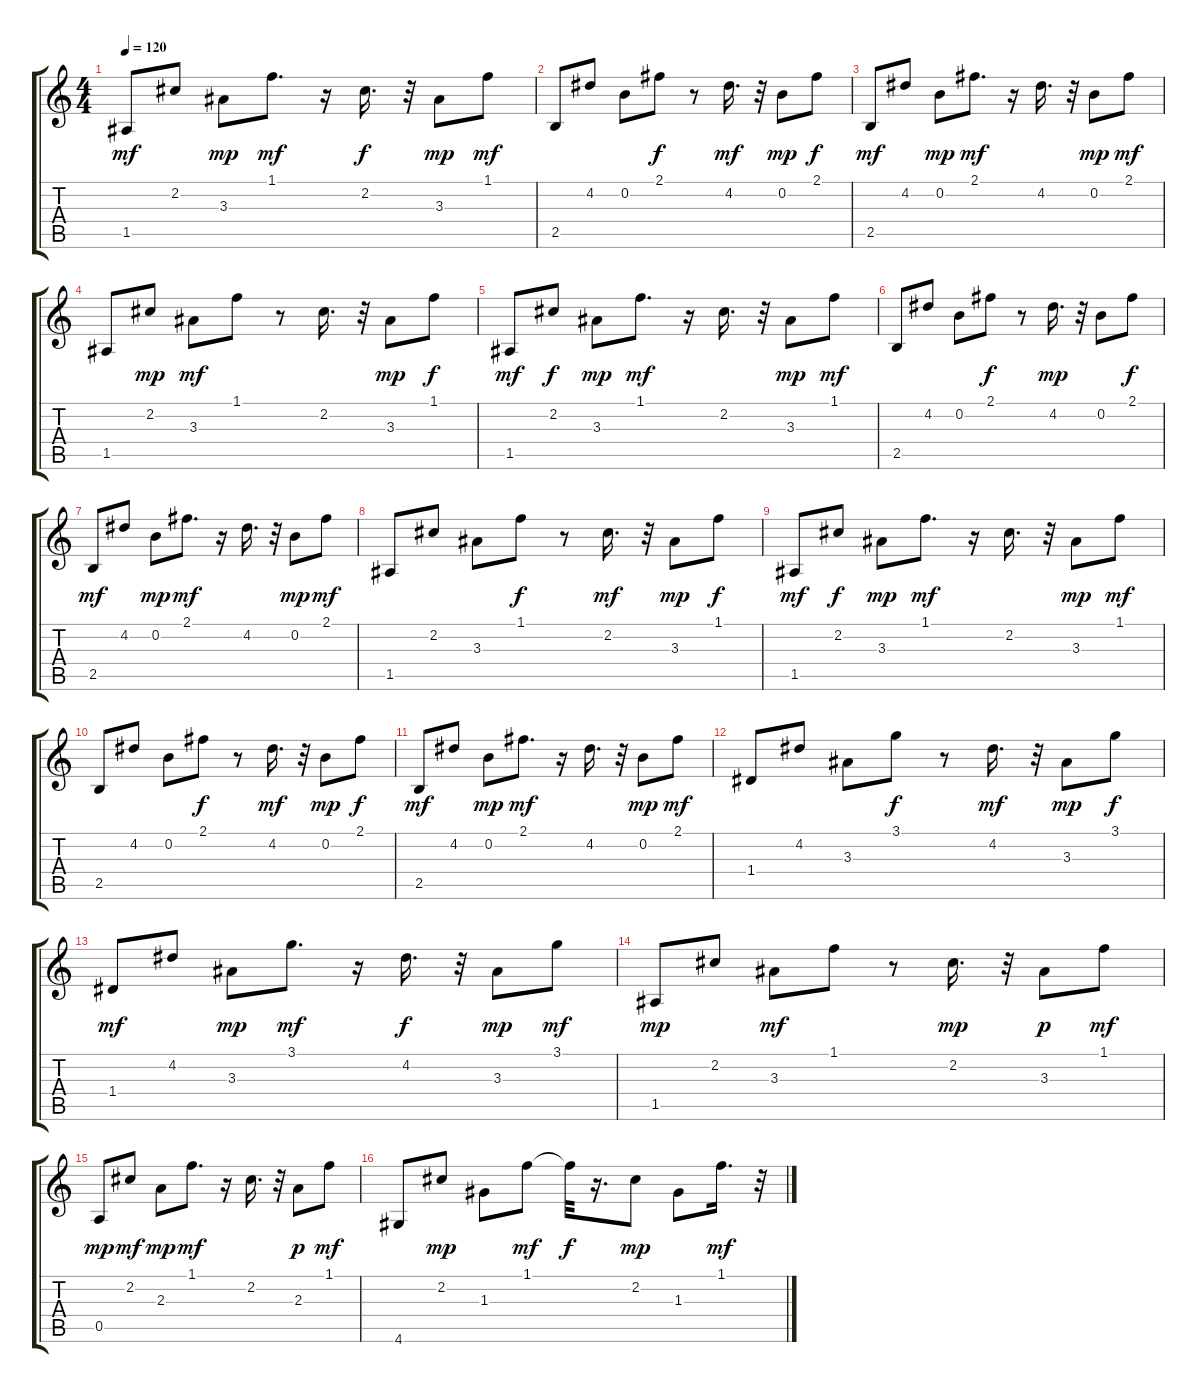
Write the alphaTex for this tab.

\track "" {instrument acousticguitarsteel}
\staff {score tabs}
\tuning (E4 B3 G3 D3 A2 E2) {hide}
\ts (4 4)
\tempo 120
\clef g2
\ks c
1.5.8{dy mf} 2.2.8 3.3.8{dy mp} 1.1.8{d dy mf} r.16 2.2.16{d dy f} r.32 3.3.8{dy mp} 1.1.8{dy mf} |
2.5.8 4.2.8 0.2.8 2.1.8{dy f} r.8 4.2.16{d dy mf} r.32 0.2.8{dy mp} 2.1.8{dy f} |
2.5.8{dy mf} 4.2.8 0.2.8{dy mp} 2.1.8{d dy mf} r.16 4.2.16{d} r.32 0.2.8{dy mp} 2.1.8{dy mf} |
1.5.8 2.2.8{dy mp} 3.3.8{dy mf} 1.1.8 r.8 2.2.16{d} r.32 3.3.8{dy mp} 1.1.8{dy f} |
1.5.8{dy mf} 2.2.8{dy f} 3.3.8{dy mp} 1.1.8{d dy mf} r.16 2.2.16{d} r.32 3.3.8{dy mp} 1.1.8{dy mf} |
2.5.8 4.2.8 0.2.8 2.1.8{dy f} r.8 4.2.16{d dy mp} r.32 0.2.8 2.1.8{dy f} |
2.5.8{dy mf} 4.2.8 0.2.8{dy mp} 2.1.8{d dy mf} r.16 4.2.16{d} r.32 0.2.8{dy mp} 2.1.8{dy mf} |
1.5.8 2.2.8 3.3.8 1.1.8{dy f} r.8 2.2.16{d dy mf} r.32 3.3.8{dy mp} 1.1.8{dy f} |
1.5.8{dy mf} 2.2.8{dy f} 3.3.8{dy mp} 1.1.8{d dy mf} r.16 2.2.16{d} r.32 3.3.8{dy mp} 1.1.8{dy mf} |
2.5.8 4.2.8 0.2.8 2.1.8{dy f} r.8 4.2.16{d dy mf} r.32 0.2.8{dy mp} 2.1.8{dy f} |
2.5.8{dy mf} 4.2.8 0.2.8{dy mp} 2.1.8{d dy mf} r.16 4.2.16{d} r.32 0.2.8{dy mp} 2.1.8{dy mf} |
1.4.8 4.2.8 3.3.8 3.1.8{dy f} r.8 4.2.16{d dy mf} r.32 3.3.8{dy mp} 3.1.8{dy f} |
1.4.8{dy mf} 4.2.8 3.3.8{dy mp} 3.1.8{d dy mf} r.16 4.2.16{d dy f} r.32 3.3.8{dy mp} 3.1.8{dy mf} |
1.5.8{dy mp} 2.2.8 3.3.8{dy mf} 1.1.8 r.8 2.2.16{d dy mp} r.32 3.3.8{dy p} 1.1.8{dy mf} |
0.5.8{dy mp} 2.2.8{dy mf} 2.3.8{dy mp} 1.1.8{d dy mf} r.16 2.2.16{d} r.32 2.3.8{dy p} 1.1.8{dy mf} |
4.6.8 2.2.8{dy mp} 1.3.8 1.1.8{dy mf} 1.1{t}.32{dy f} r.16{d} 2.2.8{dy mp} 1.3.8 1.1.16{d dy mf} r.32
